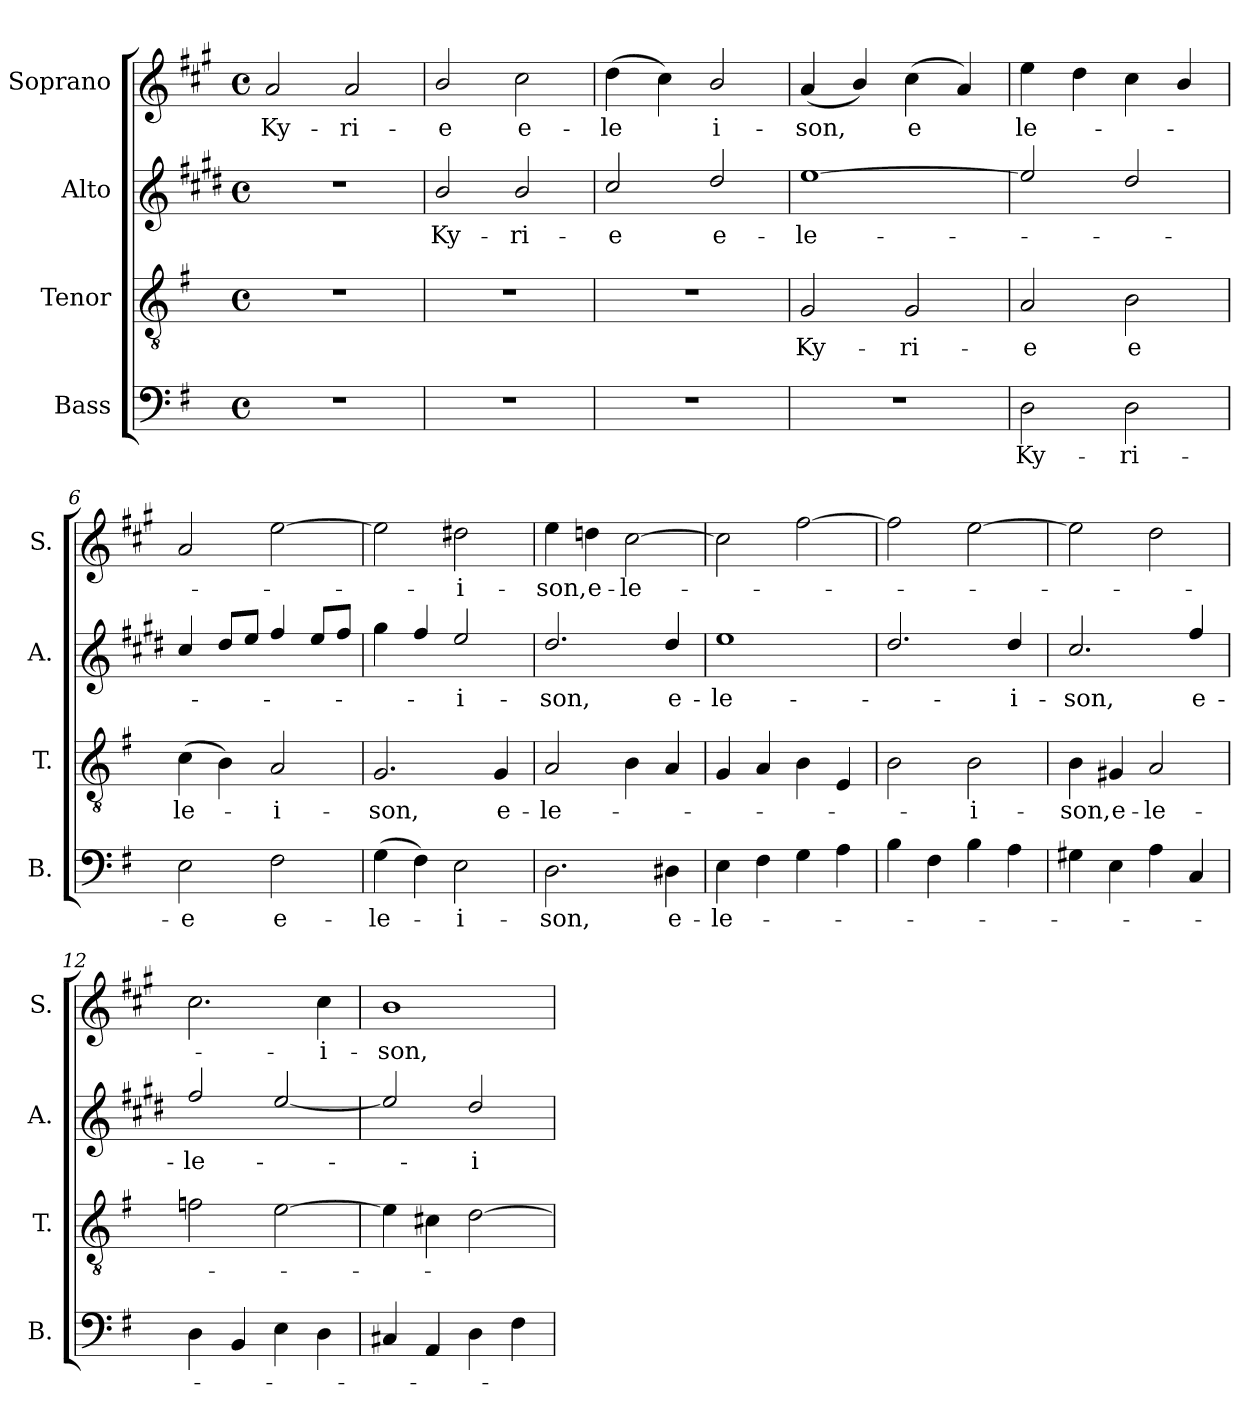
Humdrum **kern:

**kern	**text	**kern	**text	**kern	**text	**kern	**text
*part4	*part4	*part3	*part3	*part2	*part2	*part1	*part1
*staff4	*staff4	*staff3	*staff3	*staff2	*staff2	*staff1	*staff1
*I"Bass	*	*I"Tenor	*	*I"Alto	*	*I"Soprano	*
*I'B.	*	*I'T.	*	*I'A.	*	*I'S.	*
*clefF4	*	*clefGv2	*	*clefG2	*	*clefG2	*
*	*	*	*	*ITrd5c9	*	*ITrd1c2	*
*k[f#]	*	*k[f#]	*	*k[f#]	*	*k[f#]	*
*M4/4	*	*M4/4	*	*M4/4	*	*M4/4	*
*met(c)	*	*met(c)	*	*met(c)	*	*met(c)	*
=1	=1	=1	=1	=1	=1	=1	=1
!	!	!	!	!	!	!	!LO:LY:b
1r	.	1r	.	1r	.	2g/	Ky-
!	!	!	!	!	!	!	!LO:LY:b
.	.	.	.	.	.	2g/	-ri-
=2	=2	=2	=2	=2	=2	=2	=2
!	!	!	!	!	!LO:LY:b	!	!LO:LY:b
1r	.	1r	.	2d/	Ky-	2a/	-e
!	!	!	!	!	!LO:LY:b	!	!LO:LY:b
.	.	.	.	2d/	-ri-	2b\	e-
=3	=3	=3	=3	=3	=3	=3	=3
!	!	!	!	!	!LO:LY:b	!	!LO:LY:b
1r	.	1r	.	2e/	-e	(>4cc\	-le
.	.	.	.	.	.	4b\)	.
!	!	!	!	!	!LO:LY:b	!	!LO:LY:b
.	.	.	.	2f#/	e-	2a/	i-
=4	=4	=4	=4	=4	=4	=4	=4
!	!	!	!LO:LY:b	!	!LO:LY:b	!	!LO:LY:b
1r	.	2G/	Ky-	[1g	-le-	(<4g/	-son,
.	.	.	.	.	.	4a/)	.
!	!	!	!LO:LY:b	!	!	!	!LO:LY:b
.	.	2G/	-ri-	.	.	(>4b\	e
.	.	.	.	.	.	4g/)	.
=5	=5	=5	=5	=5	=5	=5	=5
!	!LO:LY:b	!	!LO:LY:b	!	!	!	!LO:LY:b
2D\	Ky-	2A/	-e	2g/]	.	4dd\	le-
.	.	.	.	.	.	4cc\	.
!	!LO:LY:b	!	!LO:LY:b	!	!	!	!
2D\	-ri-	2B\	e	2f#/	.	4b\	.
.	.	.	.	.	.	4a/	.
=6	=6	=6	=6	=6	=6	=6	=6
!	!LO:LY:b	!	!LO:LY:b	!	!	!	!
2E\	-e	(>4c\	le-	4e/	.	2g/	.
.	.	4B\)	.	8f#/L	.	.	.
.	.	.	.	8g/J	.	.	.
!	!LO:LY:b	!	!LO:LY:b	!	!	!	!
2F#\	e-	2A/	-i-	4a/	.	[2dd\	.
.	.	.	.	8g/L	.	.	.
.	.	.	.	8a/J	.	.	.
=7	=7	=7	=7	=7	=7	=7	=7
!	!LO:LY:b	!	!LO:LY:b	!	!	!	!
(>4G\	-le-	2.G/	-son,	4b\	.	2dd\]	.
4F#\)	.	.	.	4a/	.	.	.
!	!LO:LY:b	!	!	!	!LO:LY:b	!	!LO:LY:b
2E\	-i-	.	.	2g/	-i-	2cc#X\	-i-
!	!	!	!LO:LY:b	!	!	!	!
.	.	4G/	e-	.	.	.	.
=8	=8	=8	=8	=8	=8	=8	=8
!	!LO:LY:b	!	!LO:LY:b	!	!LO:LY:b	!	!LO:LY:b
2.D\	-son,	2A/	-le-	2.f#/	-son,	4dd\	-son,
!	!	!	!	!	!	!	!LO:LY:b
.	.	.	.	.	.	4ccn\	e-
!	!	!	!	!	!	!	!LO:LY:b
.	.	4B\	.	.	.	[2b\	-le-
!	!LO:LY:b	!	!	!	!LO:LY:b	!	!
4D#X\	e-	4A/	.	4f#/	e-	.	.
=9	=9	=9	=9	=9	=9	=9	=9
!	!LO:LY:b	!	!	!	!LO:LY:b	!	!
4E\	-le-	4G/	.	1g	-le-	2b\]	.
4F#\	.	4A/	.	.	.	.	.
4G\	.	4B\	.	.	.	[2ee\	.
4A\	.	4E/	.	.	.	.	.
=10	=10	=10	=10	=10	=10	=10	=10
4B\	.	2B\	.	2.f#/	.	2ee\]	.
4F#\	.	.	.	.	.	.	.
!	!	!	!LO:LY:b	!	!	!	!
4B\	.	2B\	-i-	.	.	[2dd\	.
!	!	!	!	!	!LO:LY:b	!	!
4A\	.	.	.	4f#/	-i-	.	.
!!LO:LB:g=z
=11	=11	=11	=11	=11	=11	=11	=11
!	!	!	!LO:LY:b	!	!LO:LY:b	!	!
4G#X\	.	4B\	-son,	2.e/	-son,	2dd\]	.
!	!	!	!LO:LY:b	!	!	!	!
4E\	.	4G#X/	e-	.	.	.	.
!	!	!	!LO:LY:b	!	!	!	!
4A\	.	2A/	-le-	.	.	2cc\	.
!	!	!	!	!	!LO:LY:b	!	!
4C/	.	.	.	4a/	e-	.	.
=12	=12	=12	=12	=12	=12	=12	=12
!	!	!	!	!	!LO:LY:b	!	!
4D\	.	2fn\	.	2a/	-le-	2.b\	.
4BB/	.	.	.	.	.	.	.
4E\	.	[2e\	.	[2g/	.	.	.
!	!	!	!	!	!	!	!LO:LY:b
4D\	.	.	.	.	.	4b\	-i-
=13	=13	=13	=13	=13	=13	=13	=13
!	!	!	!	!	!	!	!LO:LY:b
4C#X/	.	4e\]	.	2g/]	.	1a	-son,
4AA/	.	4c#X\	.	.	.	.	.
!	!	!	!	!	!LO:LY:b	!	!
4D\	.	[2d\	.	2f#/	-i-	.	.
4F#\	.	.	.	.	.	.	.
=	=	=	=	=	=	=	=
*-	*-	*-	*-	*-	*-	*-	*-
